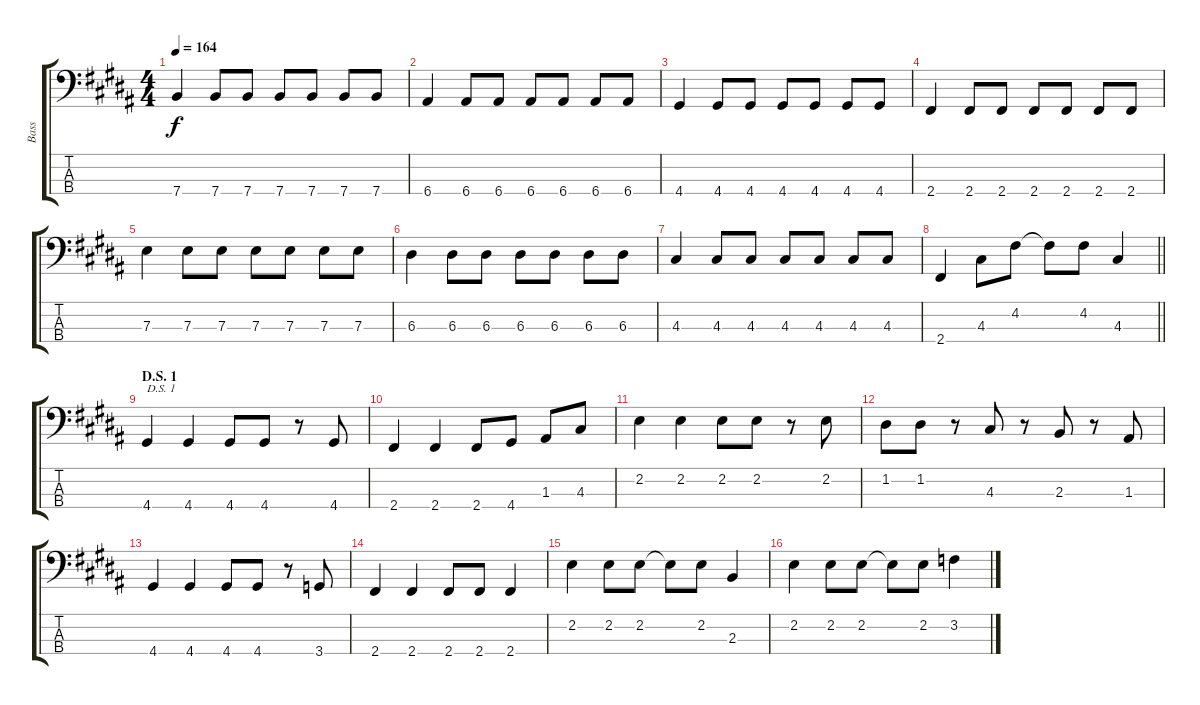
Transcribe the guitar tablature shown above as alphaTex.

\track ("Bass" "Bass") {instrument electricbasspick}
\staff {score tabs}
\tuning (G2 D2 A1 E1) {hide}
\ts (4 4)
\tempo 164
\clef f4
\ks b
7.4.4{dy f} 7.4.8 7.4.8 7.4.8 7.4.8 7.4.8 7.4.8 |
6.4.4 6.4.8 6.4.8 6.4.8 6.4.8 6.4.8 6.4.8 |
4.4.4 4.4.8 4.4.8 4.4.8 4.4.8 4.4.8 4.4.8 |
2.4.4 2.4.8 2.4.8 2.4.8 2.4.8 2.4.8 2.4.8 |
7.3.4 7.3.8 7.3.8 7.3.8 7.3.8 7.3.8 7.3.8 |
6.3.4 6.3.8 6.3.8 6.3.8 6.3.8 6.3.8 6.3.8 |
4.3.4 4.3.8 4.3.8 4.3.8 4.3.8 4.3.8 4.3.8 |
\barLineRight lightlight
2.4.4 4.3.8 4.2.8 4.2{t}.8 4.2.8 4.3.4 |
\section ("" "D.S. 1")
4.4.4{txt "D.S. 1"} 4.4.4 4.4.8 4.4.8 r.8 4.4.8 |
2.4.4 2.4.4 2.4.8 4.4.8 1.3.8 4.3.8 |
2.2.4 2.2.4 2.2.8 2.2.8 r.8 2.2.8 |
1.2.8 1.2.8 r.8 4.3.8 r.8 2.3.8 r.8 1.3.8 |
4.4.4 4.4.4 4.4.8 4.4.8 r.8 3.4.8 |
2.4.4 2.4.4 2.4.8 2.4.8 2.4.4 |
2.2.4 2.2.8 2.2.8 2.2{t}.8 2.2.8 2.3.4 |
2.2.4 2.2.8 2.2.8 2.2{t}.8 2.2.8 3.2.4
